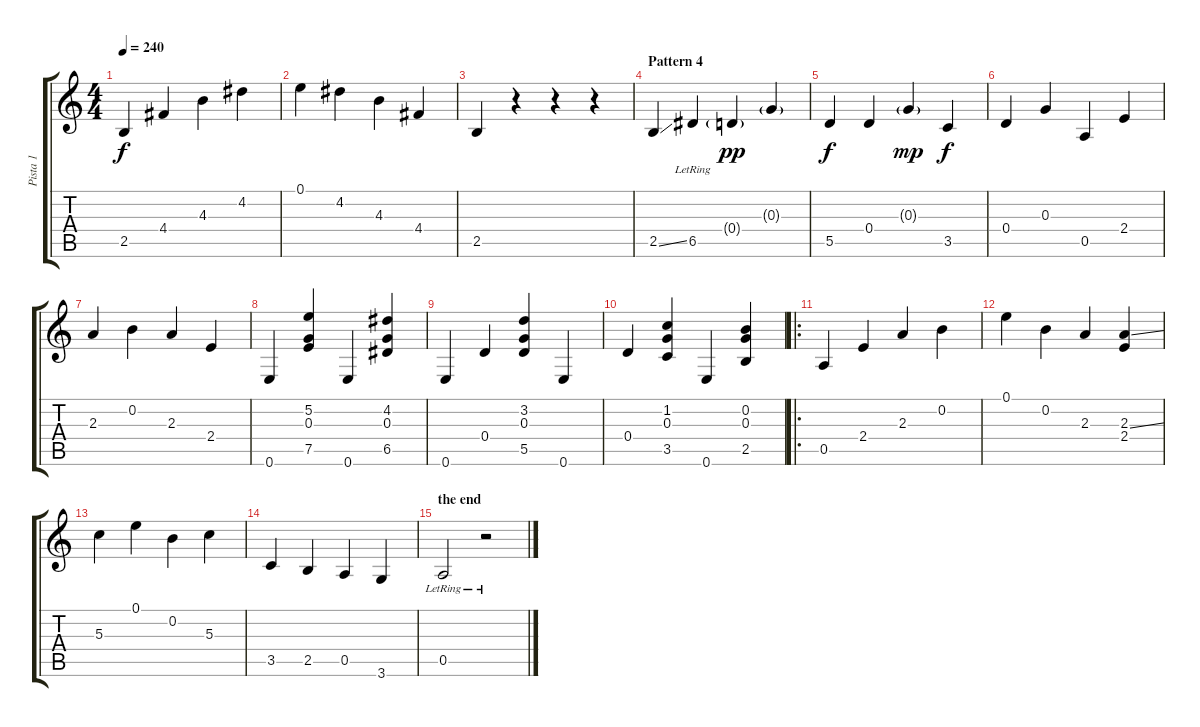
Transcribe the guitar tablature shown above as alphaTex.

\track ("Pista 1" "Pista 1") {instrument acousticguitarnylon}
\staff {score tabs}
\tuning (E4 B3 G3 D3 A2 E2) {hide}
\ts (4 4)
\tempo 240
\clef g2
\ks c
2.5.4{dy f} 4.4.4 4.3.4 4.2.4 |
0.1.4 4.2.4 4.3.4 4.4.4 |
2.5.4 r.4 r.4 r.4 |
\section ("" "Pattern 4")
2.5{ss}.4 6.5{lr}.4 0.4{g}.4{dy pp} 0.3{g}.4 |
5.5.4{dy f} 0.4.4 0.3{g}.4{dy mp} 3.5.4{dy f} |
0.4.4 0.3.4 0.5.4 2.4.4 |
2.3.4 0.2.4 2.3.4 2.4.4 |
0.6.4 (5.2 0.3 7.5).4 0.6.4 (4.2 0.3 6.5).4 |
0.6.4 0.4.4 (3.2 0.3 5.5).4 0.6.4 |
0.4.4 (1.2 0.3 3.5).4 0.6.4 (0.2 0.3 2.5).4 |
\ro
0.5.4 2.4.4 2.3.4 0.2.4 |
0.1.4 0.2.4 2.3.4 (2.3{ss} 2.4).4 |
5.3.4 0.1.4 0.2.4 5.3.4 |
3.5.4 2.5.4 0.5.4 3.6.4 |
\section ("" "the end")
0.5{lr}.2 r.2
